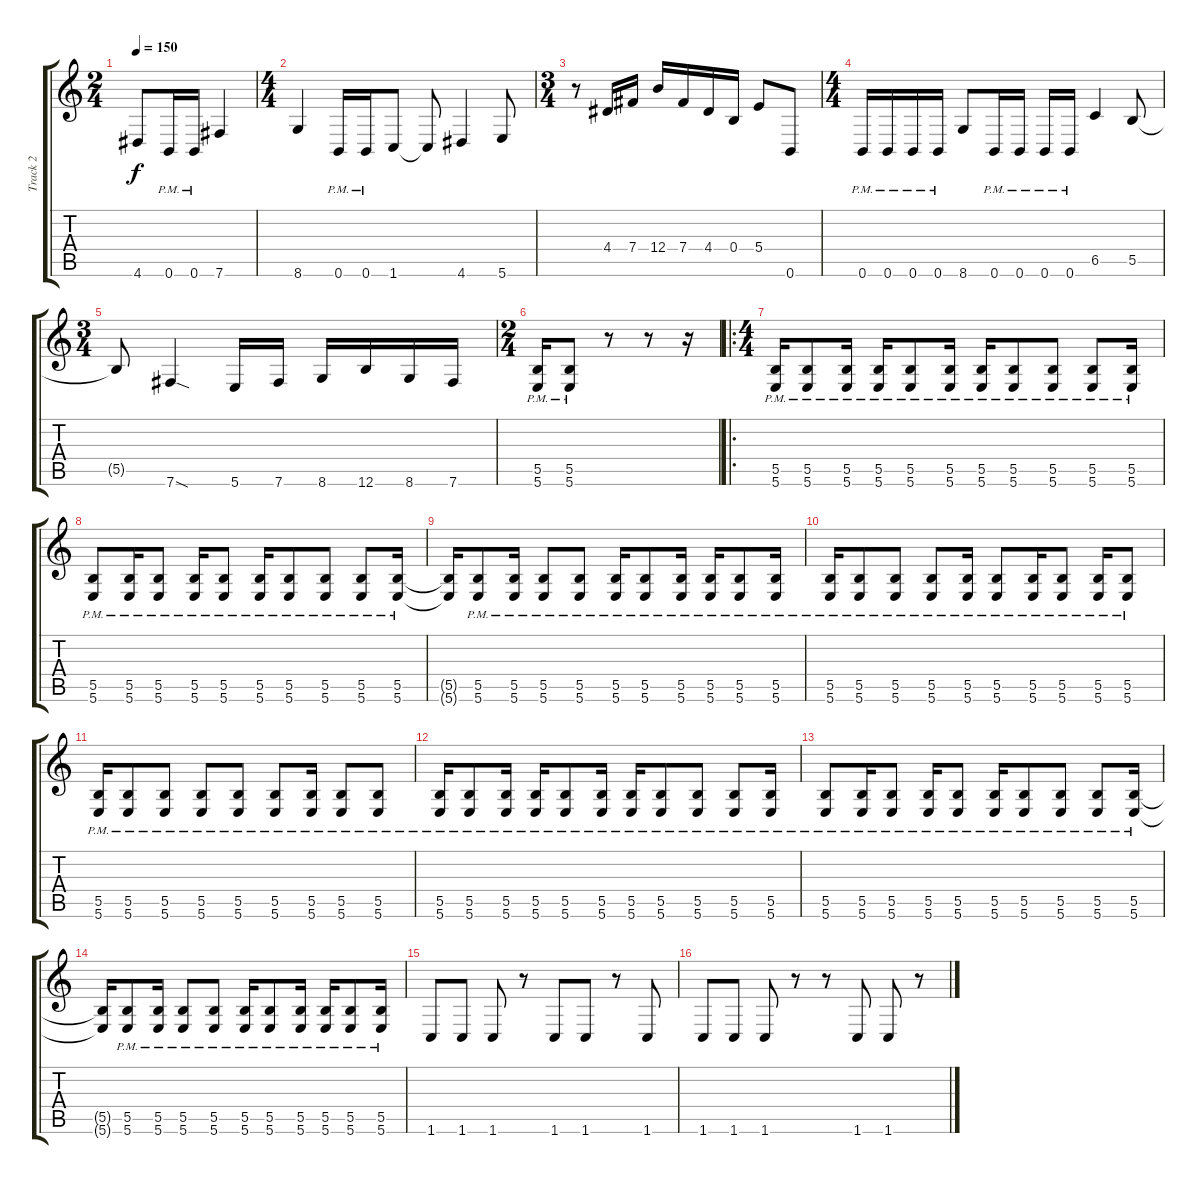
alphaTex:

\track ("Track 2" "Track 2") {instrument distortionguitar}
\staff {score tabs}
\tuning (Db4 Ab3 E3 B2 Gb2 B1) {hide}
\ts (2 4)
\tempo 150
\clef g2
\ks c
4.6{t}.8{dy f} 0.6{pm}.16 0.6{pm}.16 7.6.4 |
\ts (4 4)
8.6.4 0.6{pm}.16 0.6{pm}.16 1.6.8 1.6{t}.8 4.6.4 5.6.8 |
\ts (3 4)
r.8 4.4.16 7.4.16 12.4.16 7.4.16 4.4.16 0.4.16 5.4.8 0.6.8 |
\ts (4 4)
0.6{pm}.16 0.6{pm}.16 0.6{pm}.16 0.6{pm}.16 8.6.8 0.6{pm}.16 0.6{pm}.16 0.6{pm}.16 0.6{pm}.16 6.5.4 5.5.8 |
\ts (3 4)
5.5{t}.8 7.6{sod}.4 5.6.16 7.6.16 8.6.16 12.6.16 8.6.16 7.6.16 |
\ts (2 4)
(5.5{pm} 5.6{pm}).16 (5.5{pm} 5.6{pm}).8 r.8 r.8 r.16 |
\ro
\ts (4 4)
(5.5{pm} 5.6{pm}).16 (5.5{pm} 5.6{pm}).8 (5.5{pm} 5.6{pm}).16 (5.5{pm} 5.6{pm}).16 (5.5{pm} 5.6{pm}).8 (5.5{pm} 5.6{pm}).16 (5.5{pm} 5.6{pm}).16 (5.5{pm} 5.6{pm}).8 (5.5{pm} 5.6{pm}).8 (5.5{pm} 5.6{pm}).8 (5.5{pm} 5.6{pm}).16 |
(5.5{pm} 5.6{pm}).8 (5.5{pm} 5.6{pm}).16 (5.5{pm} 5.6{pm}).8 (5.5{pm} 5.6{pm}).16 (5.5{pm} 5.6{pm}).8 (5.5{pm} 5.6{pm}).16 (5.5{pm} 5.6{pm}).8 (5.5{pm} 5.6{pm}).8 (5.5{pm} 5.6{pm}).8 (5.5{pm} 5.6{pm}).16 |
(5.5{t} 5.6{t}).16 (5.5{pm} 5.6{pm}).8 (5.5{pm} 5.6{pm}).16 (5.5{pm} 5.6{pm}).8 (5.5{pm} 5.6{pm}).8 (5.5{pm} 5.6{pm}).16 (5.5{pm} 5.6{pm}).8 (5.5{pm} 5.6{pm}).16 (5.5{pm} 5.6{pm}).16 (5.5{pm} 5.6{pm}).8 (5.5{pm} 5.6{pm}).16 |
(5.5{pm} 5.6{pm}).16 (5.5{pm} 5.6{pm}).8 (5.5{pm} 5.6{pm}).8 (5.5{pm} 5.6{pm}).8 (5.5{pm} 5.6{pm}).16 (5.5{pm} 5.6{pm}).8 (5.5{pm} 5.6{pm}).16 (5.5{pm} 5.6{pm}).8 (5.5{pm} 5.6{pm}).16 (5.5{pm} 5.6{pm}).8 |
(5.5{pm} 5.6{pm}).16 (5.5{pm} 5.6{pm}).8 (5.5{pm} 5.6{pm}).8 (5.5{pm} 5.6{pm}).8 (5.5{pm} 5.6{pm}).8 (5.5{pm} 5.6{pm}).8 (5.5{pm} 5.6{pm}).16 (5.5{pm} 5.6{pm}).8 (5.5{pm} 5.6{pm}).8 |
(5.5{pm} 5.6{pm}).16 (5.5{pm} 5.6{pm}).8 (5.5{pm} 5.6{pm}).16 (5.5{pm} 5.6{pm}).16 (5.5{pm} 5.6{pm}).8 (5.5{pm} 5.6{pm}).16 (5.5{pm} 5.6{pm}).16 (5.5{pm} 5.6{pm}).8 (5.5{pm} 5.6{pm}).8 (5.5{pm} 5.6{pm}).8 (5.5{pm} 5.6{pm}).16 |
(5.5{pm} 5.6{pm}).8 (5.5{pm} 5.6{pm}).16 (5.5{pm} 5.6{pm}).8 (5.5{pm} 5.6{pm}).16 (5.5{pm} 5.6{pm}).8 (5.5{pm} 5.6{pm}).16 (5.5{pm} 5.6{pm}).8 (5.5{pm} 5.6{pm}).8 (5.5{pm} 5.6{pm}).8 (5.5{pm} 5.6{pm}).16 |
(5.5{t} 5.6{t}).16 (5.5{pm} 5.6{pm}).8 (5.5{pm} 5.6{pm}).16 (5.5{pm} 5.6{pm}).8 (5.5{pm} 5.6{pm}).8 (5.5{pm} 5.6{pm}).16 (5.5{pm} 5.6{pm}).8 (5.5{pm} 5.6{pm}).16 (5.5{pm} 5.6{pm}).16 (5.5{pm} 5.6{pm}).8 (5.5{pm} 5.6{pm}).16 |
1.6.8 1.6.8 1.6.8 r.8 1.6.8 1.6.8 r.8 1.6.8 |
1.6.8 1.6.8 1.6.8 r.8 r.8 1.6.8 1.6.8 r.8
